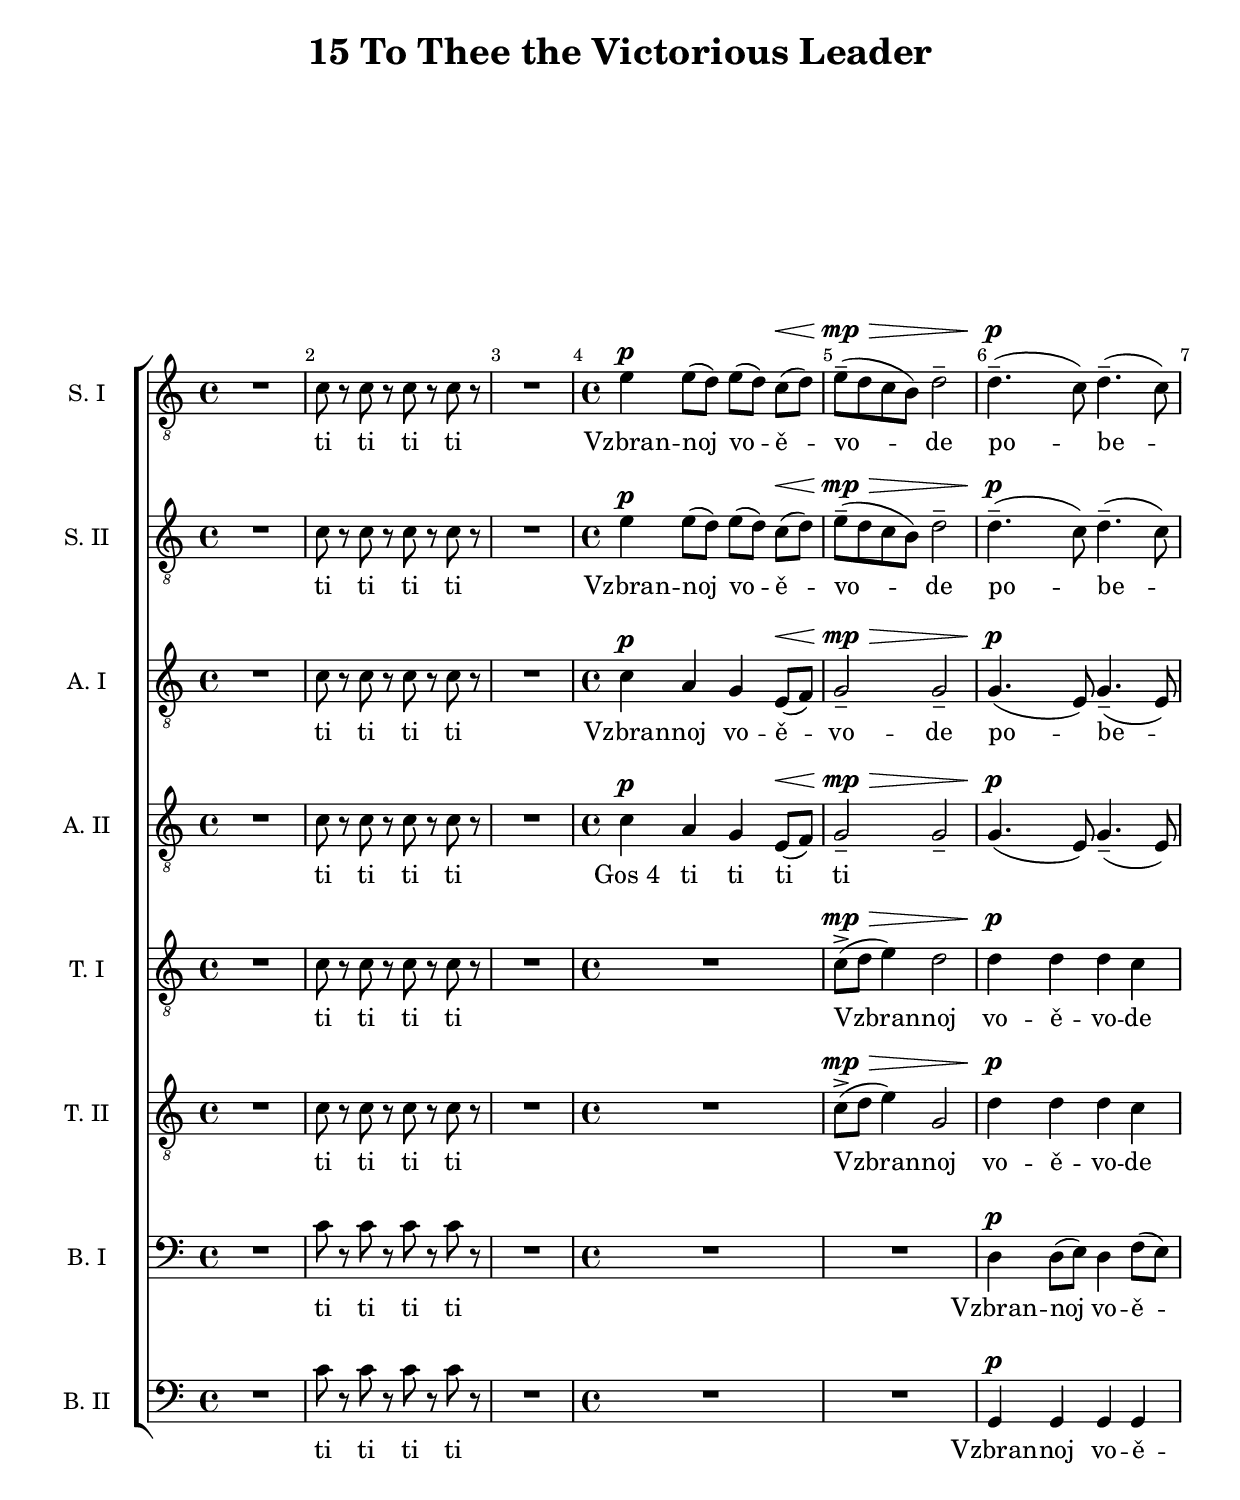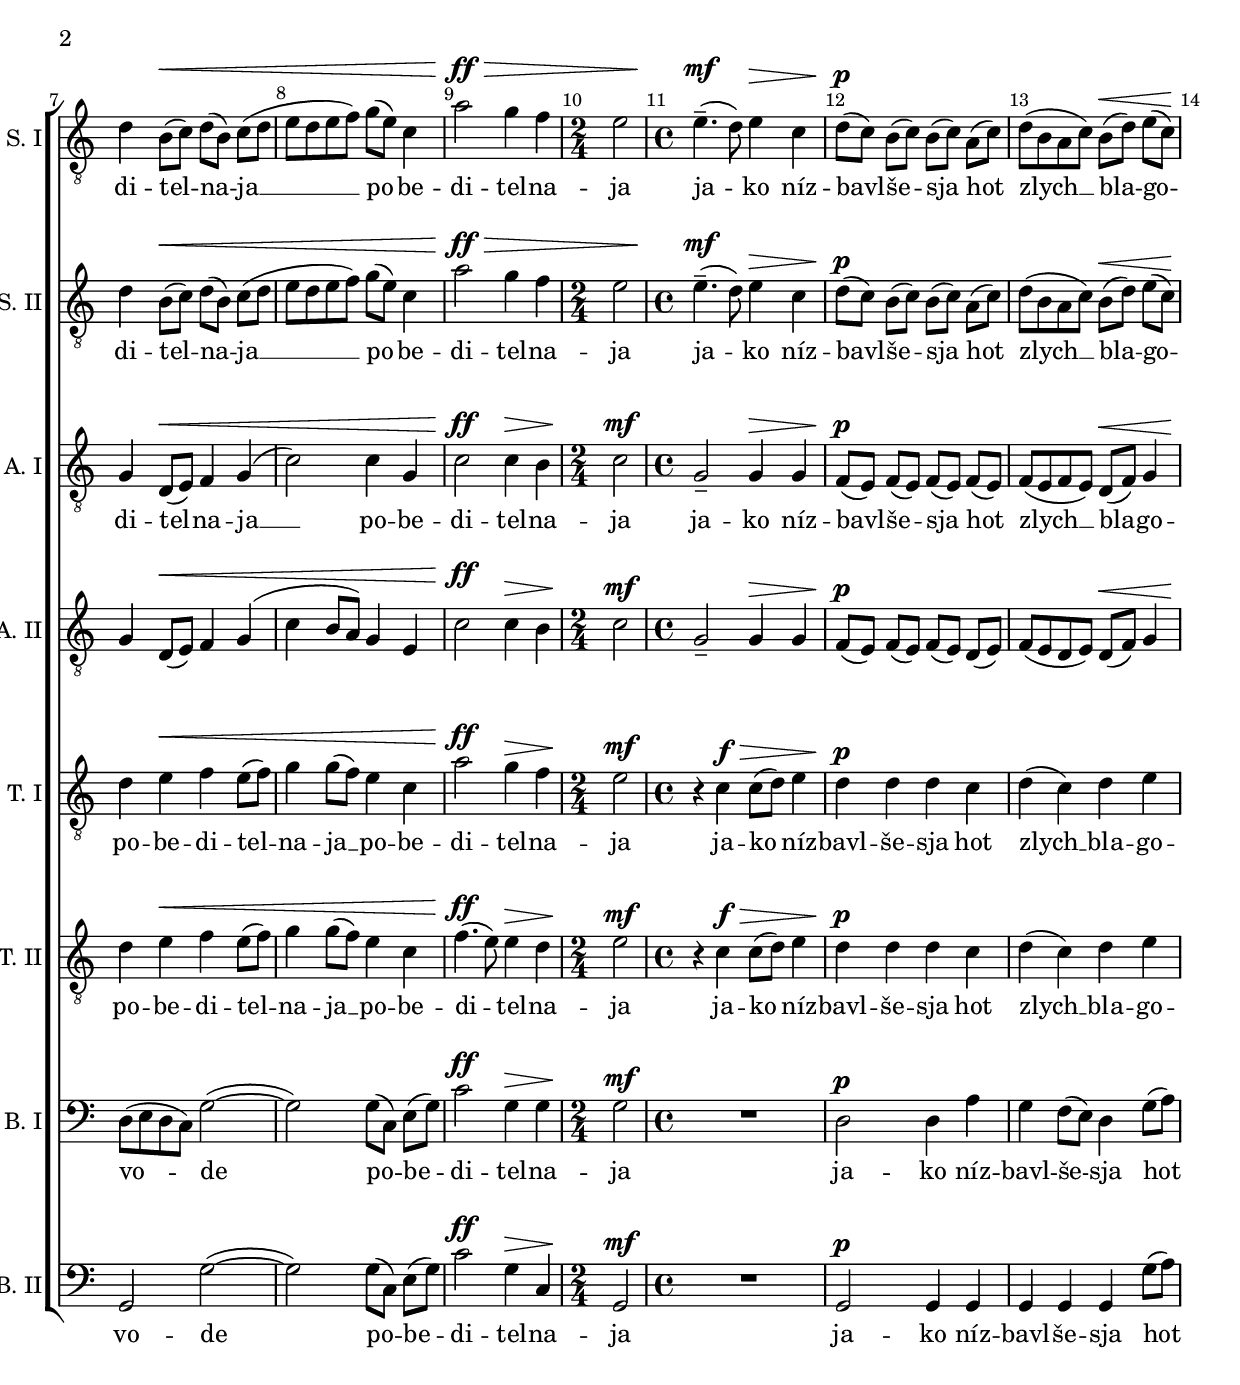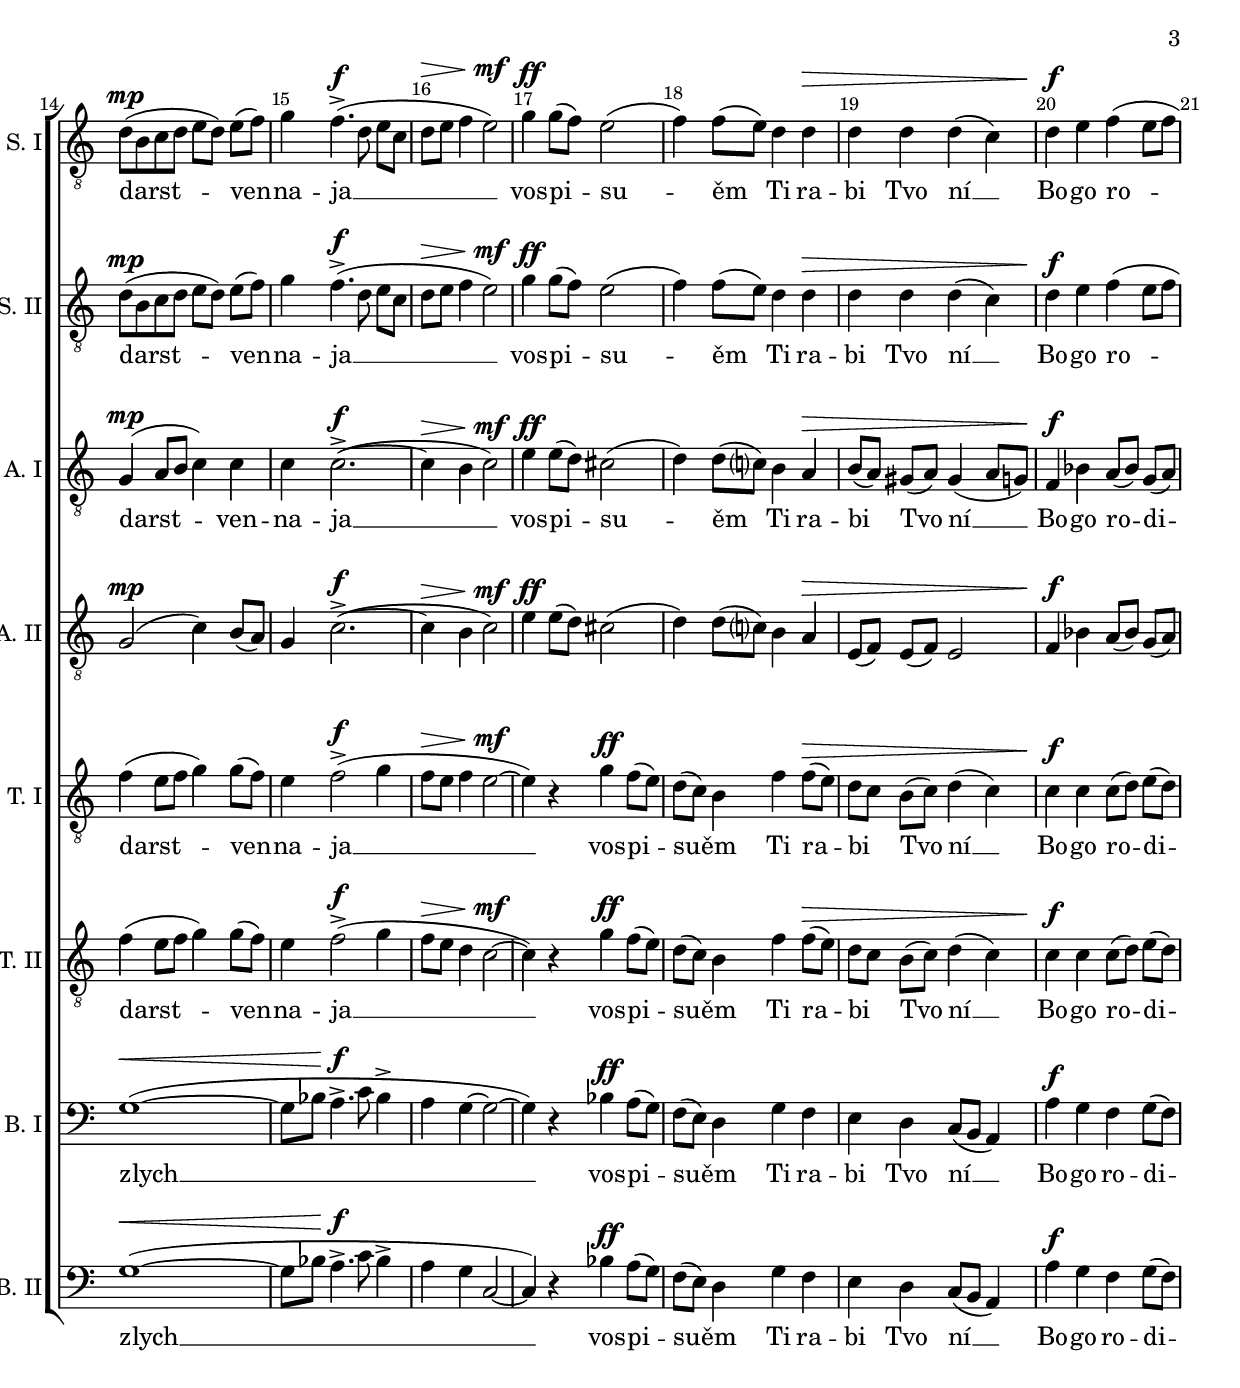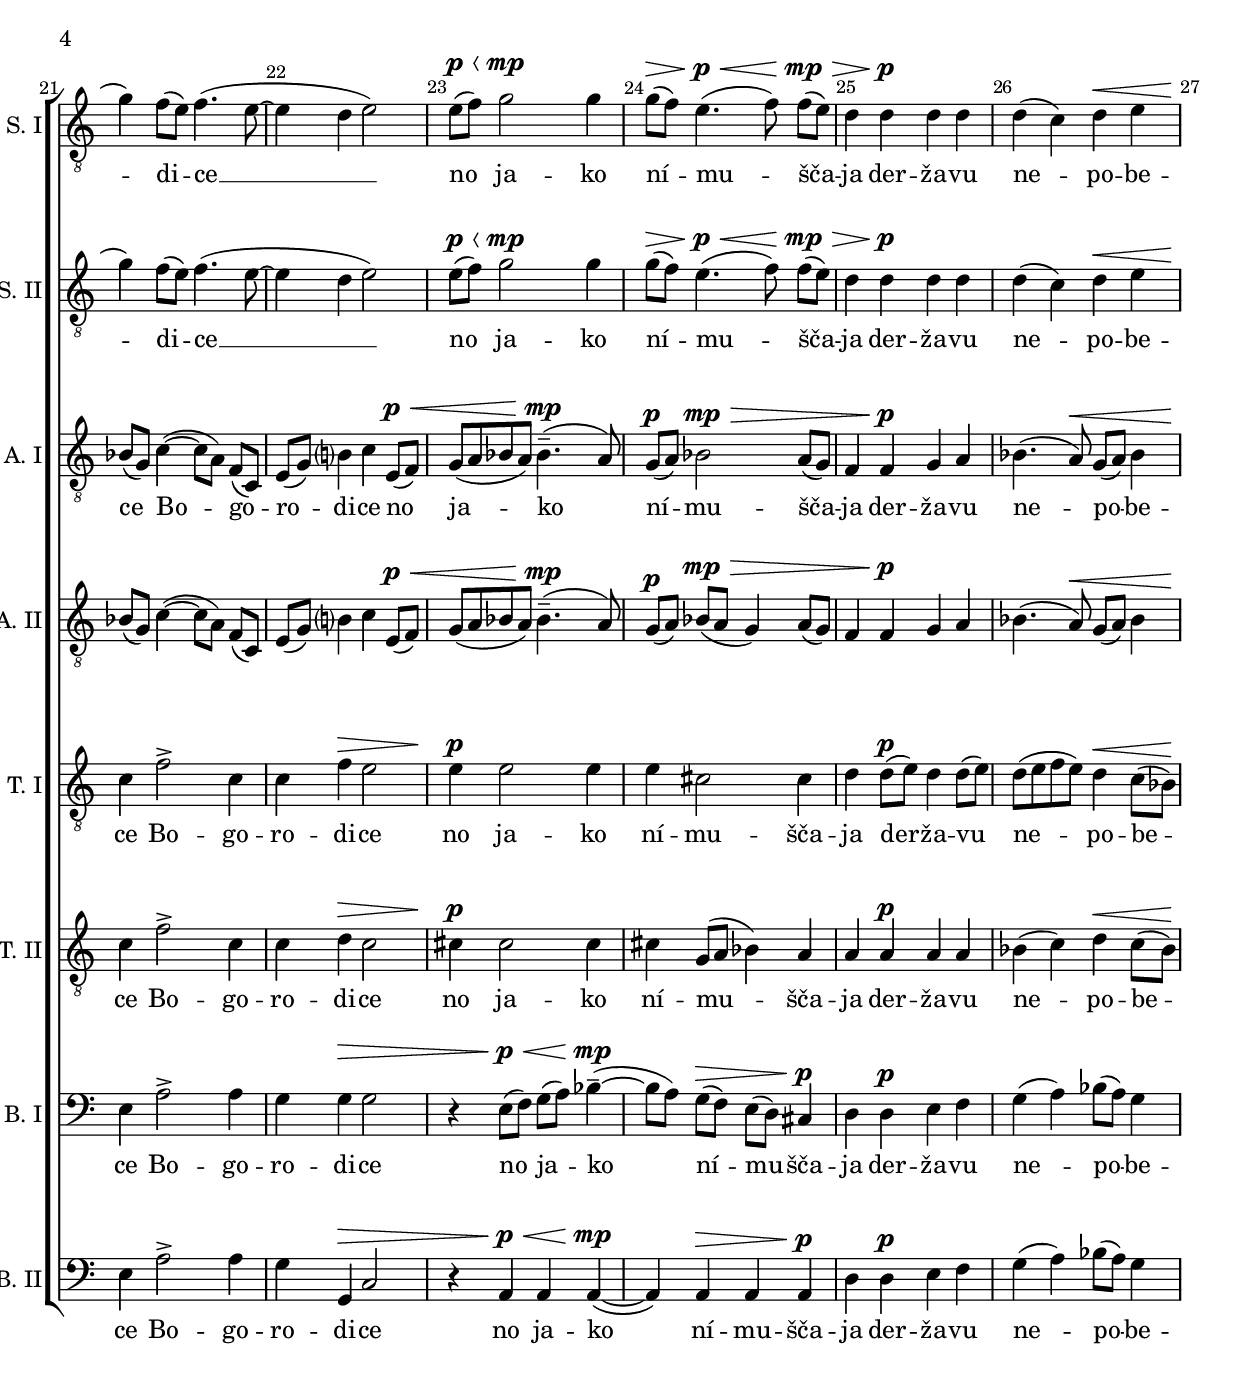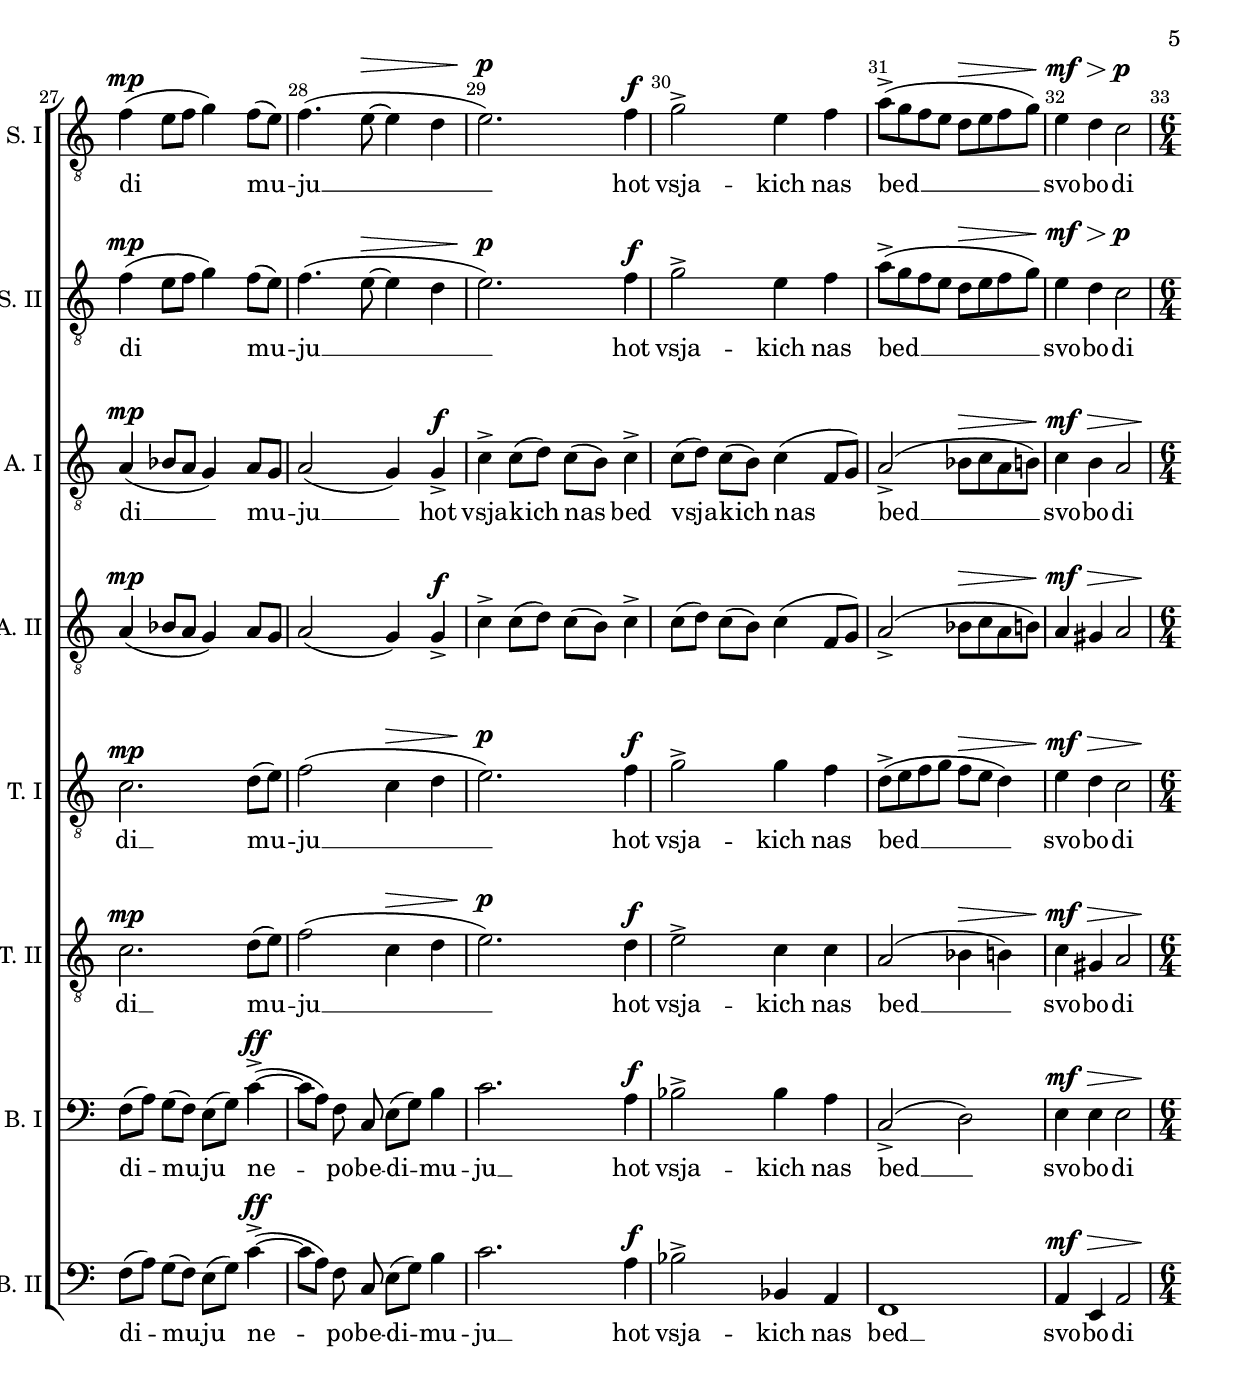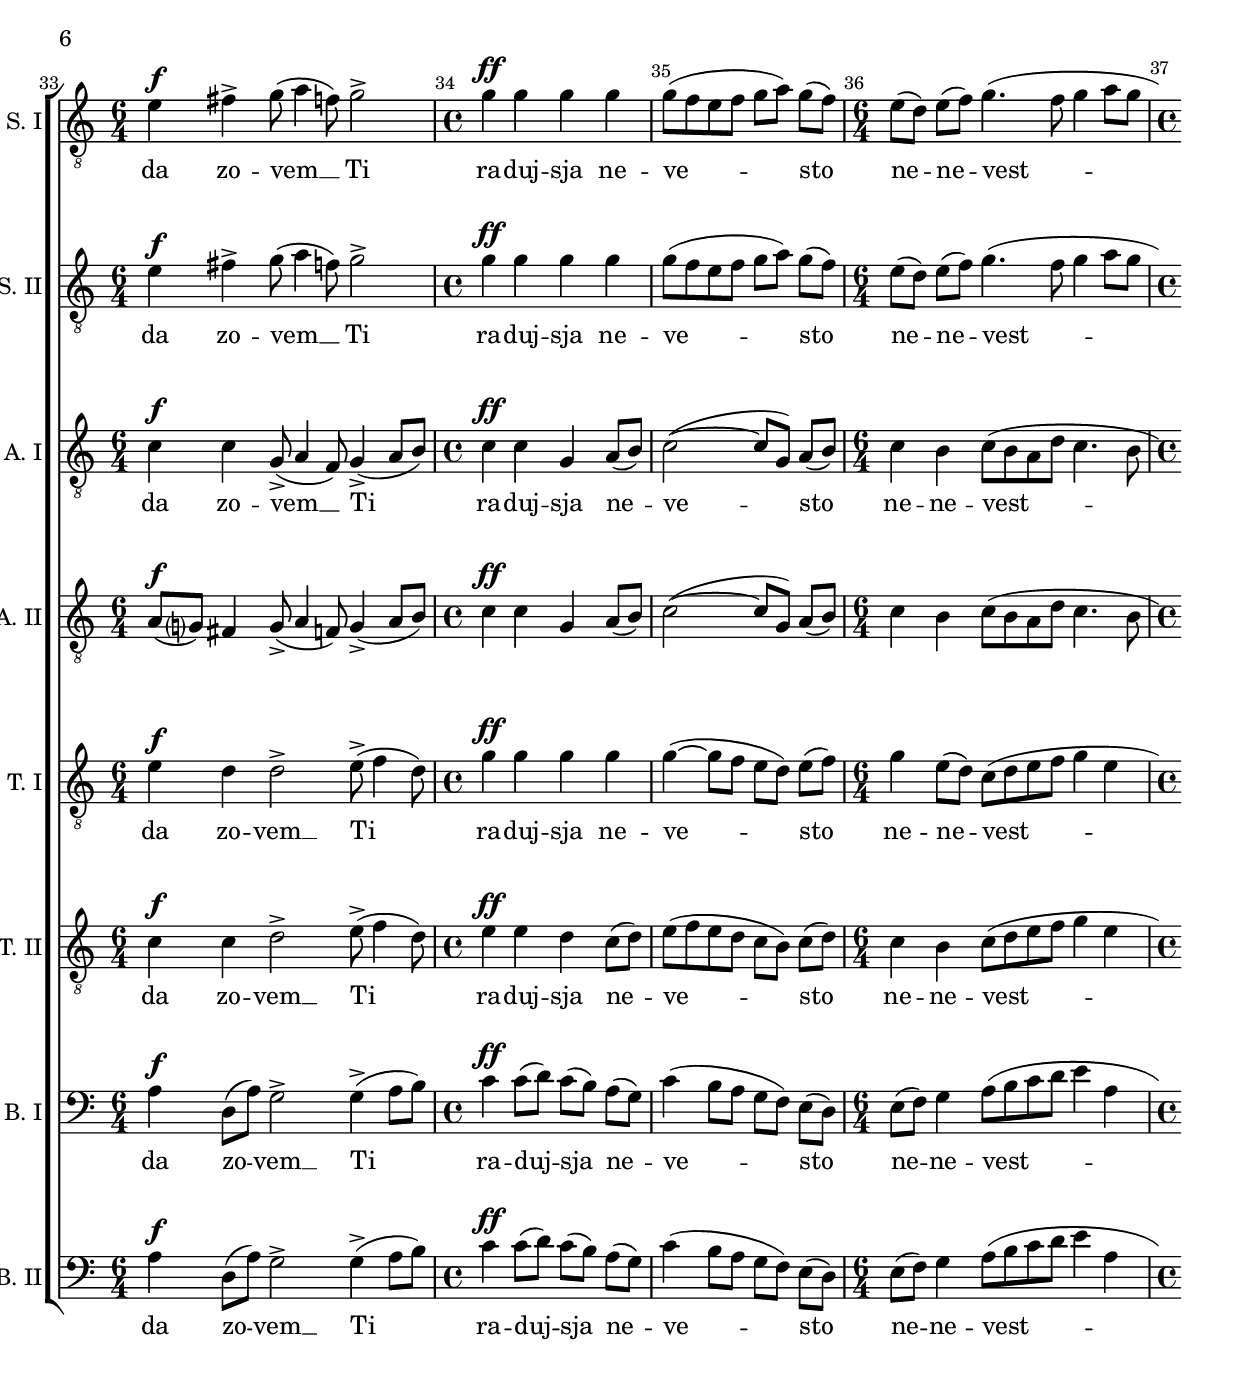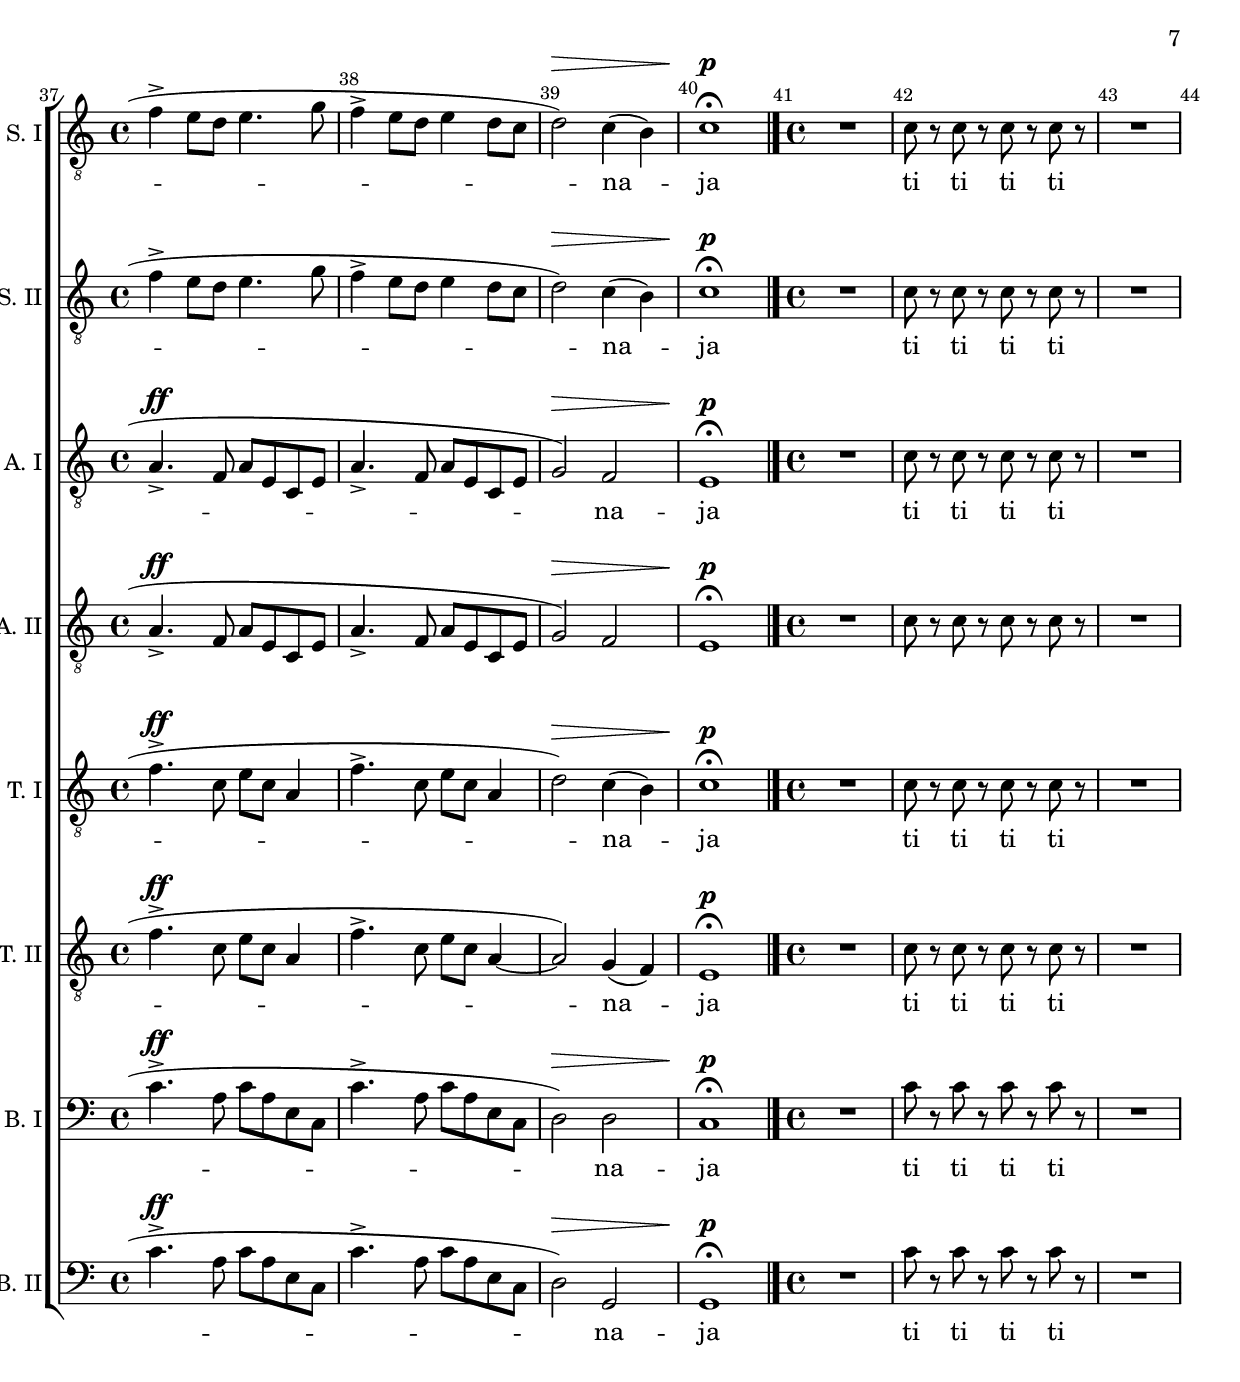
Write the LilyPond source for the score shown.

\version "2.16.2"

#(ly:set-option 'midi-extension "mid")

\header {
  title = "15 To Thee the Victorious Leader"
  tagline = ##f
}


\paper {
  #(set-paper-size "a4")
}

global = {
  \key c \major
  \dynamicUp
  \autoBeamOff
  \accidentalStyle "modern-voice-cautionary"
  % \override Score.TimeSignature #'stencil = ##f
  \set Score.markFormatter = #format-mark-box-numbers
  \override Score.BarNumber #'break-visibility = #'#(#t #t #t)
}



obreak = {}
opage ={}


\include "festival.ly"
\include "articulate.ly"


theTempo = {\tempo 4=86}
syncNotes = \relative c' { \time 4/4 R1 | c8 r8 c8 r8 c8 r8 c8 r8 | R1 }
syncText = \lyricmode { ti ti ti ti }


sopranoOneVoice = \relative e'' {
  \time 4/4 e4 \p e8( [ d8) ] e8( [ d8) ] c8( \< [ d8) ] |
  e8( -- \mp \> [ d8 c8 b8) ] d2 -- |
  d4.( -- \p c8) d4.( -- c8) |
  d4 b8( \< [ c8) ] d8( [ b8) ] c8( [ d8 ] \obreak |
  e8 [ d8 e8 f8) ] g8( [ e8) ] c4 |
  a'2 \ff \> g4 f4 |
  \time 2/4 e2 |
  \time 4/4 e4.( -- \mf d8) e4 \> c4 |
  d8( \p [ c8) ] b8( [ c8) ] b8( [ c8) ] a8( [ c8) ] |
  

  \opage
  d8( [ b8 a8 c8) ] b8( [ \< d8) ] e8( [ c8) ] |
  d8( \mp [ b8 c8 d8 ] e8 [ d8) ] e8( [ f8) ] |
  g4 f4.( -> \f d8 e8 [ c8 ] |
  d8 [ \> e8 ] f4 e2) \mf \obreak |
  g4 \ff g8( [ f8) ] e2( |
  f4) f8( [ e8) ] d4 d4 \> |
  d4 d4 d4( c4) |
  d4 \f e4 f4( e8 [ f8 ] 

  \opage
  g4) f8( [ e8) ] f4.( e8 ~ |
  e4 d4 e2) |
  e8( \p \< [ f8) ] g2 \mp g4 |
  g8( \> [ f8) ] e4.( \p \< f8) f8( \mp \> [ e8) ] \obreak |
  d4 d4 \p d4 d4 |
  d4( c4) d4 \< e4 |
  f4( \mp e8 [ f8 ] g4) f8( [ e8) ] |
  f4.( e8 \> ~ e4 d4 |
  e2.) \p f4 \f 

  \opage
  g2 -> e4 f4 |
  a8( [ -> g8 f8 e8 ] d8 [ \> e8 f8 g8) ] |
  e4 \mf \> d4 c2 \p \obreak |
  \time 6/4 e4 \f fis4 -> g8( a4 f8) g2 -> |
  \time 4/4 g4 \ff g4 g4 g4 |
  g8( [ f8 e8 f8 ] g8 [ a8) ] g8( [ f8) ] \obreak |
  \time 6/4 e8( [ d8) ] e8( [ f8) ] g4.( f8 g4 a8 [ g8 ] |
  \time 4/4 f4 -> e8 [ d8 ] e4. g8 |
  f4 -> e8 [ d8 ] e4 d8 [ c8 ] |
  d2) \> c4( b4) |
  c1 \p \fermata \bar "|."
  }
  

%%% Do not edit. This file is generated automatically from 01_sopranoOneLyricsCyrillic.ly

sopranoOneLatinCz = \lyricmode {
  Vzbran -- noj vo -- ě -- vo -- de po -- be -- di -- tel -- na -- "ja" __
  po -- be -- di -- tel -- na -- "ja"
  ja -- ko níz -- bavl -- še -- sja hot
  
  %page 2
  "zlych" __
  bla -- go -- darst -- ven -- na -- ja __
  vos -- pi -- su -- ěm
  Ti ra -- bi Tvo "ní" __
  Bo -- go ro -- 
  
  %page 3
   di -- "ce" __ 
   no ja -- ko ní -- mu -- šča --
   ja der -- ža -- vu  ne -- po -- be -- di mu -- "ju" __
   hot
   
   %page 4
   vsja -- kich nas bed __
   svo -- bo -- "di"
   da zo -- vem __ "Ti"
   ra -- duj -- "sja"
   ne -- ve -- sto
   ne -- ne -- vest -- na -- "ja"
}


sopranoTwoVoice = \relative e'' {
  \time 4/4 |
  c4 \p c8( [ b8) ] c8( [ b8) ] a4 \< |
  c8( -- \mp \> [ b8 a8 g8) ] b2 -- |
  b4.( -- \p a8) b4.( -- a8) |
  b4 g8( \< [ a8) ] b8( [ g8) ] a8( [ b8 ] \obreak |
  c8 [ d8 e8 f8) ] g8( [ e8) ] c4 |
  f4.( \ff \> e8) e4 d4 |
  \time 2/4 e2 |
  \time 4/4 c4.( \mf -- b8) c4 \> a4 |
  b8( \p [ a8) ] g8( [ a8) ] g8( [ a8) ] a4 

  \opage
  b8( [ g8 ] a4) g8( [ a8) ] b8( [ a8) ] |
  b4( \mp c8 [ d8 ] e8 [ d8) ] e8( [ f8) ] |
  g4 f4.( -> \f d8 e8 [ c8 ] |
  d8 [ \> e8 ] d4 e2) \mf \obreak |
  g4 \ff g8( [ f8) ] e2( |
  f4) f8( [ e8) ] d4 d4 \> |
  d4 d4 d4( c4) |
  d4 \f e4 f4( e8 [ f8 ] 

  \opage
  g4) f8( [ e8) ] f4.( e8 ~ |
  e4 d4 e2) |
  e8( \p \< [ f8) ] g2 \mp g4 |
  g8( \> [ f8) ] e4.( \p \< f8) f8( \mp \> [ e8) ] \obreak |
  d4 d4 \p d4 d4 |
  d4( c4) d4 \< e4 |
  f4( \mp e8 [ f8 ] g4) f8( [ e8) ] |
  f4.( e8 \> ~ e4 d4 |
  e2.) \p f4 \f 

  \opage
  g2 -> e4 f4 |
  f8( [ -> e8 d8 c8 ] d8 [ \> e8 f8 g8) ] |
  e4 \mf \> d4 c2 \p \obreak |
  \time 6/4 e4 \f d4 -> d2 e8( -> f4 d8) |
  \time 4/4 e4 \ff e4 d4 c8( [ d8) ] |
  e8( [ d8 c8 d8 ] e8 [ f8) ] g8( [ f8) ] \obreak |
  \time 6/4 e8( [ d8) ] e8( [ f8) ] g4.( f8 g4 a8 [ g8 ] |
  \time 4/4 f4 -> e8 [ d8 ] e4. g8 |
  f4 -> e8 [ d8 ] e4 d8 [ c8 ] |
  d2) \> c4( b4) |
  c1 \p \fermata \bar "|."
  }
  

%%% Do not edit. This file is generated automatically from 02_sopranoTwoLyricsCyrillic.ly

sopranoTwoLatinCz = \lyricmode {
  "Gos 2"
}


altoOneVoice = \relative c'' {
  \time 4/4 c4 \p a4 g4 e8( \< [ f8) ] |
  g2 \mp \> -- g2 -- |
  g4.( \p e8) g4.( -- e8) |
  g4 d8( \< [ e8) ] f4 g4( \obreak |
  c2) c4 g4 |
  c2 \ff c4 \> b4 |
  \time 2/4 c2 \mf |
  \time 4/4 g2 -- g4 \> g4 |
  f8( \p [ e8) ] f8( [ e8) ] f8( [ e8) ] f8( [ e8) ] 

  \opage
  f8( [ e8 f8 e8) ] d8( \< [ f8) ] g4 |
  g4( \mp a8 [ b8 ] c4) c4 |
  c4 c2.( -> \f ~ |
  c4 \> b4 c2) \mf \obreak |
  e4 \ff e8( [ d8) ] cis2( |
  d4) d8( [ c8) ] b4 a4 \> |
  b8( [ a8) ] gis8( [ a8) ] gis4( a8 [ g8) ] |
  f4 \f bes4 a8( [ bes8) ] g8( [ a8) ] 

  \opage
  bes8( [ g8) ] c4( ~ c8 [ a8) ] f8( [ c8) ] |
  e8( [ g8) ] b4 c4 e,8( \p \< [ f8) ] |
  g8( [ a8 bes8 a8) ] bes4.( \mp -- a8) |
  g8( \p [ a8) ] bes2 \mp \> a8( [ g8) ] \obreak |
  f4 f4 \p g4 a4 |
  bes4.( a8) \< g8( [ a8) ] bes4 |
  a4( \mp bes8 [ a8 ] g4) a8 [ g8 ] |
  a2( g4) g4 -> \f -> |
  c4 -> c8( [ d8) ] c8( [ b8) ] c4 -> |
  

  \opage
  c8( [ d8) ] c8( [ b8) ] c4( f,8 [ g8) ] |
  a2( -> bes8 \> [ c8 a8 b8) ] |
  c4 \mf \> b4 a2 \obreak |
  \time 6/4 c4 \f c4 g8( -> a4 f8) g4( -> a8 [ b8) ] |
  \time 4/4 c4 \ff c4 g4 a8( [ b8) ] |
  c2( ~ c8 [ g8) ] a8( [ b8) ] \obreak |
  \time 6/4 c4 b4 c8( [ b8 a8 d8 ] c4. b8 |
  \time 4/4 a4. \ff -> f8 a8 [ e8 c8 e8 ] |
  a4. -> f8 a8 [ e8 c8 e8 ] |
  g2) \> f2 |
  e1 \p \fermata \bar "|."
  }
  

%%% Do not edit. This file is generated automatically from 03_altoOneLyricsCyrillic.ly

altoOneLatinCz = \lyricmode {
  Vzbran -- noj vo -- ě -- vo -- de po -- be -- di -- tel -- na -- "ja" __
  po -- be -- di -- tel -- na -- "ja"
  ja -- ko níz -- bavl -- še -- sja hot

  %page 2
  "zlych" __
  bla -- go -- darst -- ven -- na -- ja __
  vos -- pi -- su -- ěm
  Ti ra -- bi Tvo "ní" __
  Bo -- go ro --

  %page 3
  di -- "ce"
  Bo -- go -- ro -- di -- "ce"
  no ja -- ko ní -- mu -- šča --
  ja der -- ža -- vu  ne -- po -- be -- di __ mu -- "ju" __
  hot    vsja -- kich nas "bed"

  %page 4
  vsja -- kich nas bed __
  svo -- bo -- "di"
  da zo -- vem __ "Ti"
  ra -- duj -- "sja"
  ne -- ve -- sto
  ne -- ne -- vest -- na -- "ja"

}


altoTwoVoice = \relative c'' {
  \time 4/4 c4 \p a4 g4 e8( \< [ f8) ] |
  g2 \mp \> -- g2 -- |
  g4.( \p e8) g4.( -- e8) |
  g4 d8( \< [ e8) ] f4 g4( \obreak |
  c4 b8 [ a8) ] g4 e4 |
  c'2 \ff c4 \> b4 |
  \time 2/4 c2 \mf |
  \time 4/4 g2 -- g4 \> g4 |
  f8( \p [ e8) ] f8( [ e8) ] f8( [ e8) ] d8( [ e8) ] 

  \opage
  f8( [ e8 d8 e8) ] d8( \< [ f8) ] g4 |
  g2( \mp c4) b8( [ a) ] |
  g4 c2.( -> \f ~ |
  c4 \> b4 c2) \mf \obreak |
  e4 \ff e8( [ d8) ] cis2( |
  d4) d8( [ c8) ] b4 a4 \> |
  e8( [ f8) ] e8( [ f8) ] e2 |
  f4 \f bes4 a8( [ bes8) ] g8( [ a8) ] 

  \opage
  bes8( [ g8) ] c4( ~ c8 [ a8) ] f8( [ c8) ] |
  e8( [ g8) ] b4 c4 e,8( \p \< [ f8) ] |
  g8( [ a8 bes8 a8) ] bes4.( \mp -- a8) |
  g8( \p [ a8) ] bes8( [ \mp \> a8 ] g4) a8( [ g8) ] \obreak |
  f4 f4 \p g4 a4 |
  bes4.( a8) \< g8( [ a8) ] bes4 |
  a4( \mp bes8 [ a8 ] g4) a8 [ g8 ] |
  a2( g4) g4 -> \f -> |
  c4 -> c8( [ d8) ] c8( [ b8) ] c4 -> |
  

  \opage
  c8( [ d8) ] c8( [ b8) ] c4( f,8 [ g8) ] |
  a2( -> bes8 \> [ c8 a8 b8) ] |
  a4 \mf \> gis4 a2 \obreak |
  \time 6/4 a8( [ \f g8) ] fis4 g8( -> a4 f8) g4( -> a8 [ b8) ] |
  \time 4/4 c4 \ff c4 g4 a8( [ b8) ] |
  c2( ~ c8 [ g8) ] a8( [ b8) ] \obreak |
  \time 6/4 c4 b4 c8( [ b8 a8 d8 ] c4. b8 |
  \time 4/4 a4. \ff -> f8 a8 [ e8 c8 e8 ] |
  a4. -> f8 a8 [ e8 c8 e8 ] |
  g2) \> f2 |
  e1 \p \fermata \bar "|."
  }
  

%%% Do not edit. This file is generated automatically from 04_altoTwoLyricsCyrillic.ly

altoTwoLatinCz = \lyricmode {
  "Gos 4"
}


tenoreOneVoice = \relative c' {
  \time 4/4 R 1 |
  c8( \mp \> -> [ d8 ] e4) d2 |
  d4 \p d4 d4 c4 |
  d4 e4 \< f4 e8( [ f8) ] \obreak |
  g4 g8( [ f8) ] e4 c4 |
  a'2 \ff g4 \> f4 |
  \time 2/4 e2 \mf |
  \time 4/4 r 4 c4 \f \> c8( [ d8) ] e4 |
  d4 \p d4 d4 c4 

  \opage
  d4( c4) d4 e4 |
  f4( e8 [ f8 ] g4) g8( [ f8) ] |
  e4 f2( \f -> g4 |
  f8 \> [ e8 ] f4 e2 \mf ~ \obreak |
  e4) r 4 g4 \ff f8( [ e8) ] |
  d8( [ c8) ] b4 f'4 f8( \> [ e8) ] |
  d8 [ c8 ] b8( [ c8) ] d4( c4) |
  c4 \f c4 c8( [ d8) ] e8( [ d8) ] |
  

  \opage
  c4 f2 -> c4 |
  c4 f4 \> e2 |
  e4 \p e2 e4 |
  e4 cis2 cis4 \obreak |
  d4 d8( \p [ e8) ] d4 d8( [ e8) ] |
  d8( [ e8 f8 e8) ] d4 \< c8( [ bes8) ] |
  c2. \mp d8( [ e8) ] |
  f2( c4 \> d4 |
  e2.) \p f4 \f |
  

  \opage
  g2 -> g4 f4 |
  d8( -> [ e8 f8 g8 ] f8 \> [ e8 ] d4) |
  e4 \mf \> d4 c2 \obreak |
  \time 6/4 e4 \f d4 d2 -> e8( -> f4 d8) |
  \time 4/4 g4 \ff g4 g4 g4 |
  g4( ~ g8 [ f8 ] e8 [ d8) ] e8( [ f8) ] \obreak |
  \time 6/4 g4 e8( [ d8) ] c8( [ d8 e8 f8 ] g4 e4 |
  \time 4/4 |
  f4. \ff -> c8 e8 [ c8 ] a4 |
  f'4. -> c8 e8 [ c8 ] a4 |
  d2) \> c4( b4) |
  c1 \p \fermata \bar "|."
  }
  

%%% Do not edit. This file is generated automatically from 05_tenoreOneLyricsCyrillic.ly

tenoreOneLatinCz = \lyricmode {
  Vzbran -- noj vo -- ě -- vo -- de po -- be -- di -- tel -- na -- "ja" __
  po -- be -- di -- tel -- na -- "ja"
  ja -- ko níz -- bavl -- še -- sja hot

  %page 2
  "zlych" __
  bla -- go -- darst -- ven -- na -- ja __
  vos -- pi -- su -- ěm
  Ti ra -- bi Tvo "ní" __
  Bo -- go ro --

  %page 3
  di -- "ce"
  Bo -- go -- ro -- di -- "ce"
  no ja -- ko ní -- mu -- šča --
  ja der -- ža -- vu  ne -- po -- be -- di __ mu -- "ju" __
  hot    

  %page 4
  vsja -- kich nas bed __
  svo -- bo -- "di"
  da zo -- vem __ "Ti"
  ra -- duj -- "sja"
  ne -- ve -- sto
  ne -- ne -- vest -- na -- "ja"

}


tenoreTwoVoice = \relative c' {
  \time 4/4 R 1 |
  c8( \mp \> -> [ d8 ] e4) g,2 |
  d'4 \p d4 d4 c4 |
  d4 e4 \< f4 e8( [ f8) ] \obreak |
  g4 g8( [ f8) ] e4 c4 |
  f4.( \ff e8) e4 \> d4 |
  \time 2/4 e2 \mf |
  \time 4/4 r 4 c4 \f \> c8( [ d8) ] e4 |
  d4 \p d4 d4 c4 

  \opage
  d4( c4) d4 e4 |
  f4( e8 [ f8 ] g4) g8( [ f8) ] |
  e4 f2( \f -> g4 |
  f8 \> [ e8 ] d4 c2 \mf ~ \obreak |
  c4) r 4 g'4 \ff f8( [ e8) ] |
  d8( [ c8) ] b4 f'4 f8( \> [ e8) ] |
  d8 [ c8 ] b8( [ c8) ] d4( c4) |
  c4 \f c4 c8( [ d8) ] e8( [ d8) ] |
  

  \opage
  c4 f2 -> c4 |
  c4 d4 \> c2 |
  cis4 \p cis2 cis4 |
  cis4 g8( [ a8 ] bes4) a4 \obreak |
  a4 a4 \p a4 a4 |
  bes4( c4) d4 \< c8( [ bes8) ] |
  c2. \mp d8( [ e8) ] |
  f2( c4 \> d4 |
  e2.) \p d4 \f |
  

  \opage
  e2 -> c4 c4 |
  a2( bes4 \> b4) |
  c4 \mf \> gis4 a2 \obreak |
  \time 6/4 c4 \f c4 d2 -> e8( -> f4 d8) |
  \time 4/4 e4 \ff e4 d4 c8( [ d8) ] |
  e8( [ f8 e8 d8 ] c8 [ b8) ] c8( [ d8) ] \obreak |
  \time 6/4 c4 b4 c8( [ d8 e8 f8 ] g4 e4 |
  \time 4/4 f4. \ff -> c8 e8 [ c8 ] a4 |
  f'4. -> c8 e8 [ c8 ] a4 ~ |
  a2) g4( f4) |
  e1 \p \fermata \bar "|."
  }
  

%%% Do not edit. This file is generated automatically from 06_tenoreTwoLyricsCyrillic.ly

tenoreTwoLatinCz = \tenoreOneLatinCz


bassoOneVoice = \relative d {
  \time 4/4 R 1 * 2 |
  d4 \p d8( [ e8) ] d4 f8( [ e8) ] |
  d8( [ e8 d8 c8) ] g'2( ~ \obreak |
  g2) g8( [ c,8) ] e8( [ g8) ] |
  c2 \ff g4 \> g4 |
  \time 2/4 g2 \mf |
  \time 4/4 R 1 |
  d2 \p d4 a'4 

  \opage
  g4 f8( [ e8) ] d4 g8( [ a8) ] |
  g1( \< ~ |
  g8 [ bes8 ] a4. \f -> c8 bes4 -> |
  a4 g4 ~ g2 ~ \obreak |
  g4) r 4 bes4 \ff a8( [ g8) ] |
  f8( [ e8) ] d4 g4 f4 |
  e4 d4 c8( [ b8 ] a4) |
  a'4 \f g4 f4 g8( [ f8) ] |
  

  \opage
  e4 a2 -> a4 |
  g4 g4 \> g2 |
  r 4 e8( \p \< [ f8) ] g8( [ a8) ] bes4( -- \mp ~ |
  bes8 [ a8) ] g8( \> [ f8) ] e8( [ d8) ] cis4 \p \obreak |
  d4 d4 \p e4 f4 |
  g4( a4) bes8( [ a8) ] g4 |
  f8( [ a8) ] g8( [ f8) ] e8( [ g8) ] c4( -> \ff ~ |
  c8 [ a8) ] f8 c8 e8( [ g8) ] b4 |
  c2. a4 \f 

  \opage
  bes2 -> bes4 a4 |
  c,2( -> d2) |
  e4 \mf \> e4 e2 \obreak |
  \time 6/4 a4 \f d,8( [ a'8) ] g2 -> g4( -> a8 [ b8) ] |
  \time 4/4 c4 \ff c8( [ d8) ] c8( [ b8) ] a8( [ g8) ] |
  c4( b8 [ a8 ] g8 [ f8) ] e8( [ d8) ] \obreak |
  \time 6/4 e8( [ f8) ] g4 a8( [ b8 c8 d8 ] e4 a,4 |
  \time 4/4 c4. \ff -> a8 c8 [ a8 e8 c8 ] |
  c'4. -> a8 c8 [ a8 e8 c8 ] |
  d2) \> d2 |
  c1 \p \fermata \bar "|."
  }
  

%%% Do not edit. This file is generated automatically from 07_bassoOneLyricsCyrillic.ly

bassoOneLatinCz = \lyricmode {
  Vzbran -- noj vo -- ě -- vo -- de po -- be -- di -- tel -- na -- "ja"
  ja -- ko níz

  %page 2
  -- bavl -- še -- sja hot   "zlych" __
  vos -- pi -- su -- ěm
  Ti ra -- bi Tvo "ní" __
  Bo -- go ro --
  di --

  %page 3
  "ce"
  Bo -- go -- ro -- di -- "ce"
  no ja -- ko ní -- mu -- šča --
  ja der -- ža -- vu  ne -- po -- be -- di -- mu -- "ju"
  ne -- po -- be -- di -- mu -- "ju" __ hot

  %page 4
  vsja -- kich nas bed __
  svo -- bo -- "di"
  da zo -- vem __ "Ti"
  ra -- duj -- "sja"
  ne -- ve -- sto
  ne -- ne -- vest -- na -- "ja"
}


bassoTwoVoice = \relative d {
  \time 4/4 R 1 * 2 |
  g,4 \p g4 g4 g4 |
  g2 g'2( ~ \obreak |
  g2) g8( [ c,8) ] e8( [ g8) ] |
  c2 \ff g4 \> c,4 |
  \time 2/4 g2 \mf |
  \time 4/4 R 1 |
  g2 \p g4 g4 

  \opage
  g4 g4 g4 g'8( [ a8) ] |
  g1( \< ~ |
  g8 [ bes8 ] a4. \f -> c8 bes4 -> |
  a4 g4 c,2 ~ \obreak |
  c4) r 4 bes'4 \ff a8( [ g8) ] |
  f8( [ e8) ] d4 g4 f4 |
  e4 d4 c8( [ b8 ] a4) |
  a'4 \f g4 f4 g8( [ f8) ] |
  

  \opage
  e4 a2 -> a4 |
  g4 g,4 \> c2 |
  r 4 a4 \p \< a4 a4( \mp ~ |
  a4) a4 \> a4 a4 \p \obreak d4 d4 \p e4 f4 |
  g4( a4) bes8( [ a8) ] g4 |
  f8( [ a8) ] g8( [ f8) ] e8( [ g8) ] c4( -> \ff ~ |
  c8 [ a8) ] f8 c8 e8( [ g8) ] b4 |
  c2. a4 \f 

  \opage
  bes2 -> bes,4 a4 |
  f1 |
  a4 \mf \> e4 a2 \obreak |
  \time 6/4 a'4 \f d,8( [ a'8) ] g2 -> g4( -> a8 [ b8) ] |
  \time 4/4 c4 \ff c8( [ d8) ] c8( [ b8) ] a8( [ g8) ] |
  c4( b8 [ a8 ] g8 [ f8) ] e8( [ d8) ] \obreak |
  \time 6/4 e8( [ f8) ] g4 a8( [ b8 c8 d8 ] e4 a,4 |
  \time 4/4 c4. \ff -> a8 c8 [ a8 e8 c8 ] |
  c'4. -> a8 c8 [ a8 e8 c8 ] |
  d2) \> g,2 |
  g1 \p \fermata \bar "|."
  }
  

%%% Do not edit. This file is generated automatically from 08_bassoTwoLyricsCyrillic.ly
bassoTwoLatinCz = \bassoOneLatinCz



sopranoOneVoiceSynced = { \clef "treble_8" \global \syncNotes \transpose c c,{\sopranoOneVoice} \syncNotes }
sopranoOneVoiceMidi = { \global \syncNotes \sopranoOneVoice \syncNotes }
sopranoOneLyricsSynced = {\syncText \sopranoOneLatinCz \syncText}

sopranoTwoVoiceSynced = { \clef "treble_8" \global \syncNotes \transpose c c,{\sopranoTwoVoice} \syncNotes }
sopranoTwoVoiceMidi = { \global \syncNotes \sopranoTwoVoice\syncNotes }
sopranoTwoLyricsSynced = {\syncText \sopranoTwoLatinCz \syncText}
%-----------

altoOneVoiceSynced = { \clef "treble_8" \global \syncNotes \transpose c c,{\altoOneVoice} \syncNotes }
altoOneVoiceMidi = { \global \syncNotes \altoOneVoice \syncNotes }
altoOneLyricsSynced = {\syncText \altoOneLatinCz \syncText}

altoTwoVoiceSynced = { \clef "treble_8" \global \syncNotes \transpose c c,{\altoTwoVoice} \syncNotes }
altoTwoVoiceMidi = { \global \syncNotes \altoTwoVoice \syncNotes }
altoTwoLyricsSynced = {\syncText \altoTwoLatinCz \syncText}
%-----------

tenoreOneVoiceSynced = { \clef "treble_8" \global \syncNotes {\tenoreOneVoice} \syncNotes }
tenoreOneVoiceMidi = { \global \syncNotes \tenoreOneVoice \syncNotes }
tenoreOneLyricsSynced = {\syncText \tenoreOneLatinCz \syncText}

tenoreTwoVoiceSynced = { \clef "treble_8" \global \syncNotes {\tenoreTwoVoice} \syncNotes }
tenoreTwoVoiceMidi = { \global \syncNotes \tenoreTwoVoice \syncNotes }
tenoreTwoLyricsSynced = {\syncText \tenoreTwoLatinCz \syncText}

%-----------

bassoOneVoiceSynced = { \clef bass \global \syncNotes {\bassoOneVoice} \syncNotes }
bassoOneVoiceMidi = { \global \syncNotes \bassoOneVoice \syncNotes }
bassoOneLyricsSynced = {\syncText \bassoOneLatinCz \syncText}

bassoTwoVoiceSynced = { \clef bass \global \syncNotes {\bassoTwoVoice} \syncNotes }
bassoTwoVoiceMidi = { \global \syncNotes \bassoTwoVoice \syncNotes }
bassoTwoLyricsSynced = {\syncText \bassoTwoLatinCz \syncText}


%%% ------ Print Score
\score {

  \new ChoirStaff   <<

    \new Staff \with {
      instrumentName = "S. I"
      shortInstrumentName = "S. I"
    }
    \festivalsyl #"01_sopranoOne.xml" { \theTempo }
    { \sopranoOneVoiceSynced }
    \addlyrics { \sopranoOneLyricsSynced }

    \new Staff \with {
      instrumentName = "S. II"
      shortInstrumentName = "S. II"
    }
    \festivalsyl #"02_sopranoTwo.xml" { \theTempo }
    { \sopranoOneVoiceSynced }
    \addlyrics { \sopranoOneLyricsSynced }
    %-----

    \new Staff \with {
      instrumentName = "A. I"
      shortInstrumentName = "A. I"
    }
    \festivalsyl #"03_altoOne.xml" { \theTempo }
    { \altoOneVoiceSynced }
    \addlyrics { \altoOneLyricsSynced }

    \new Staff \with {
      instrumentName = "A. II"
      shortInstrumentName = "A. II"
    }
    \festivalsyl #"04_altoTwo.xml" { \theTempo }
    { \altoTwoVoiceSynced }
    \addlyrics { \altoTwoLyricsSynced }
    %-----

    \new Staff \with {
      instrumentName = "T. I"
      shortInstrumentName = "T. I"
    }
    \festivalsyl #"05_tenoreOne.xml" { \theTempo }
    { \tenoreOneVoiceSynced }
    \addlyrics { \tenoreOneLyricsSynced }

    \new Staff \with {
      instrumentName = "T. II"
      shortInstrumentName = "T. II"
    }
    \festivalsyl #"06_tenoreTwo.xml" { \theTempo }
    { \tenoreTwoVoiceSynced }
    \addlyrics { \tenoreTwoLyricsSynced }

    %-----

    \new Staff \with {
      instrumentName = "B. I"
      shortInstrumentName = "B. I"
    }
    \festivalsyl #"07_bassoOne.xml" { \theTempo }
    { \bassoOneVoiceSynced }
    \addlyrics { \bassoOneLyricsSynced }

    \new Staff \with {
      instrumentName = "B. II"
      shortInstrumentName = "B. II"
    }
    \festivalsyl #"08_bassoTwo.xml" { \theTempo }
    { \bassoTwoVoiceSynced }
    \addlyrics { \bassoTwoLyricsSynced }
  >>
  \layout {
  }
}


%%% ------ Midi Score

\score {
  <<
    \articulate
    <<
      % single voices for Piano
      \new Staff = "S 1" {\sopranoOneVoiceMidi}
      \new Staff = "S 2" {\sopranoTwoVoiceMidi}
      \new Staff = "S 3" {\global}

      \new Staff = "A 1" {\altoOneVoiceMidi}
      \new Staff = "A 2" {\altoTwoVoiceMidi}

      \new Staff = "T 1" {\tenoreOneVoiceMidi}
      \new Staff = "T 2" {\tenoreTwoVoiceMidi}
      \new Staff = "T 3" {\global}


      \new Staff = "B 1" {\bassoOneVoiceMidi}
      \new Staff = "B 2" {\bassoTwoVoiceMidi}
      \new Staff = "B 3" {\global}



      % Background voices
      \new Staff = "S 1 Back" {\sopranoOneVoiceMidi}
      \new Staff = "S 2 Back" {\sopranoTwoVoiceMidi}
      \new Staff = "S 3 Back" {\global}

      \new Staff = "A 1 Back" {\altoOneVoiceMidi}
      \new Staff = "A 2 Back" {\altoTwoVoiceMidi}

      \new Staff = "T 1 Back" {\tenoreOneVoiceMidi}
      \new Staff = "T 2 Back" {\tenoreTwoVoiceMidi}
      \new Staff = "T 3 Back" {\global}


      \new Staff = "B 1 Back" {\bassoOneVoiceMidi}
      \new Staff = "B 2 Back" {\bassoTwoVoiceMidi}
      \new Staff = "B 3 Back" {\global}

      \new Staff = "Solo B" {\global }

      \new Staff = "FemaleOrgan"   {
        <<
          {\sopranoOneVoiceMidi} \\
          {\sopranoTwoVoiceMidi} \\
         % {\sopranoThreeVoiceMidi} \\
          {\altoOneVoiceMidi} \\
          {\altoTwoVoiceMidi}
        >>
      }

      \new Staff = "MaleOrgan"   {
        <<
          {\tenoreOneVoiceMidi } \\
          {\tenoreTwoVoiceMidi } \\
         % {\tenoreThreeVoiceMidi } \\
          {\bassoOneVoiceMidi } \\
          {\bassoTwoVoiceMidi } \\
         % {\bassoThreeVoiceMidi }
        >>
      }

      \new Staff = "SubBass" {\bassoTwoVoiceMidi}
      \new Staff = "SoloOrgan"   {\global }
      
    >>

  >>
  \midi {
    \theTempo

  }
}
%}